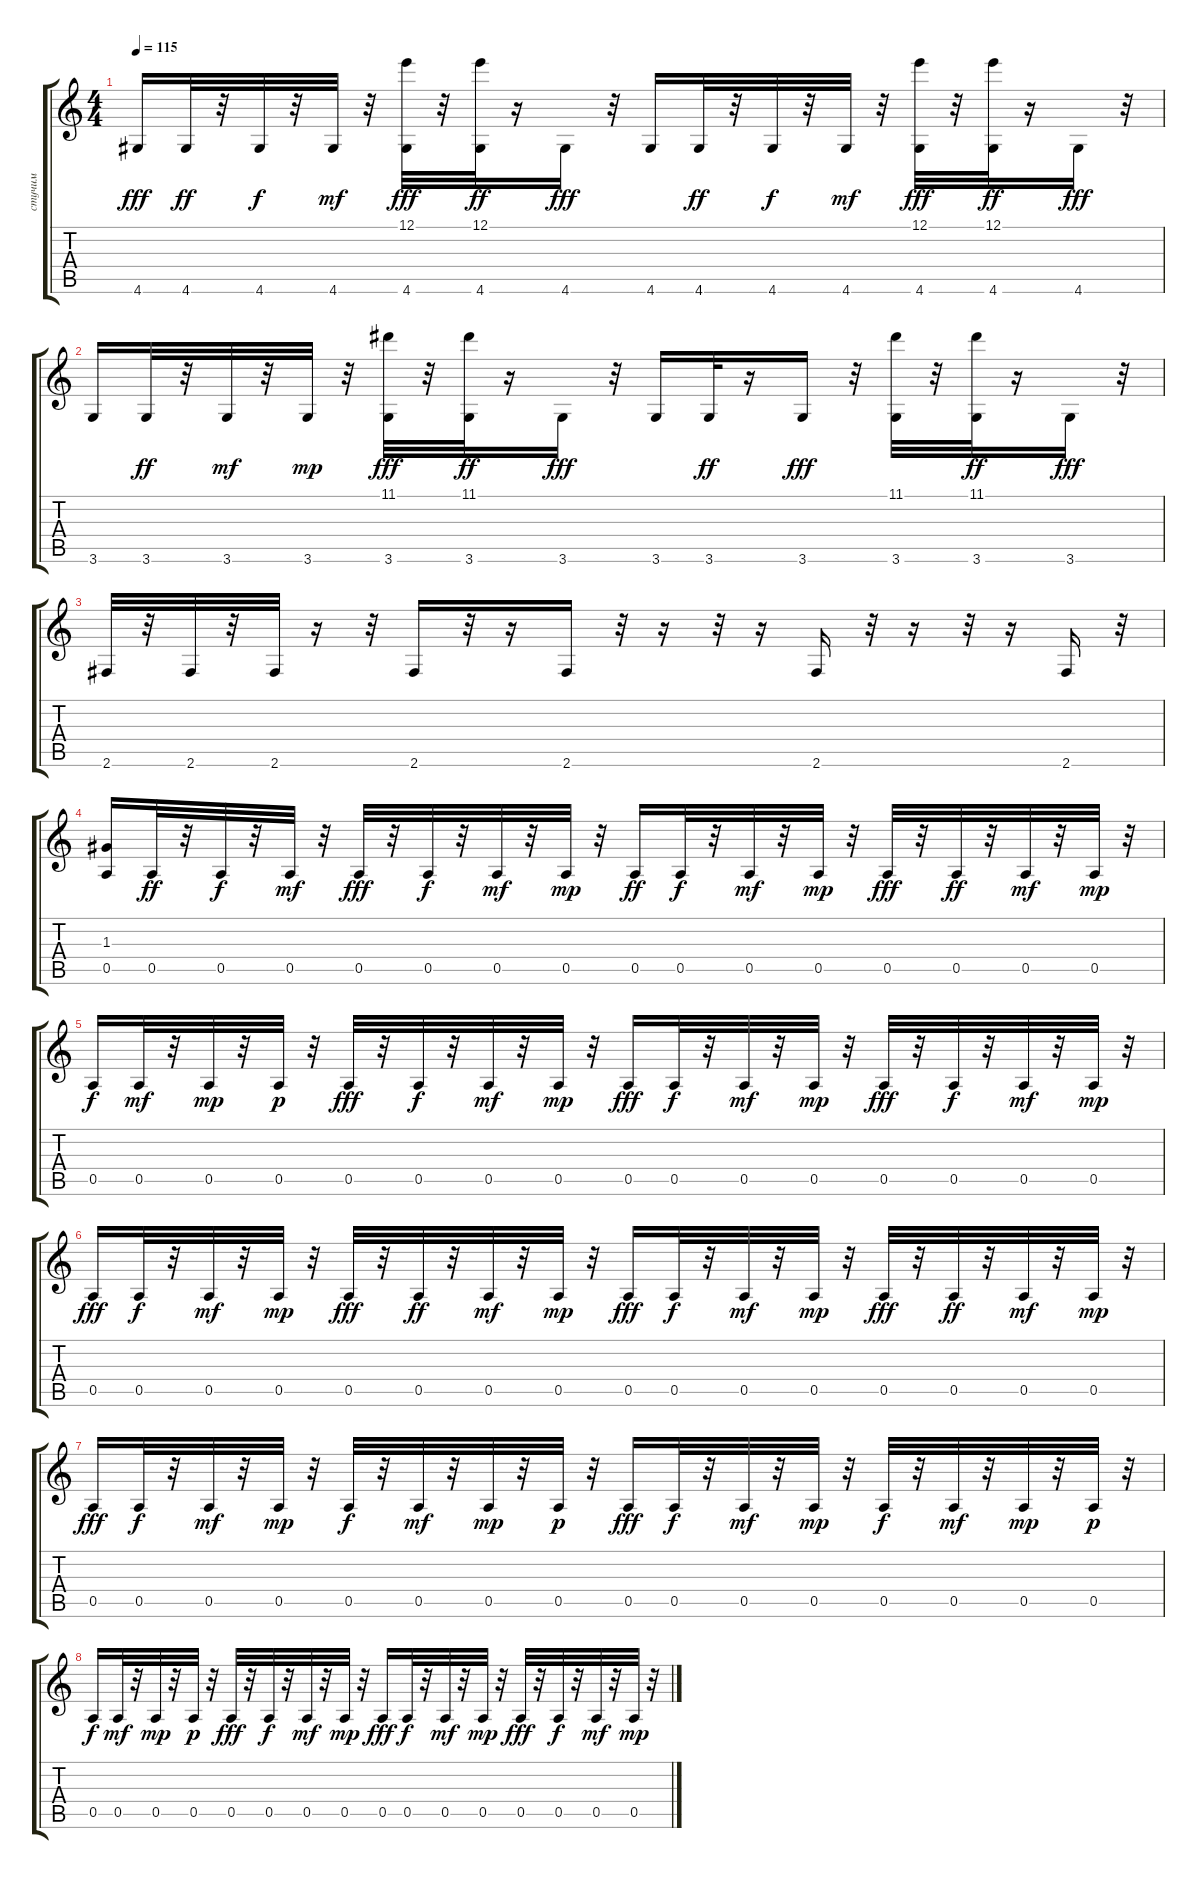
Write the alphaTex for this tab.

\track ("стучим" "стучим") {instrument acousticguitarnylon}
\staff {score tabs}
\tuning (E4 B3 G3 D3 A2 E2) {hide}
\ts (4 4)
\tempo 115
\clef g2
\ks c
4.6.16{dy fff} 4.6.32{dy ff} r.32 4.6.32{dy f} r.32 4.6.32{dy mf} r.32 (12.1 4.6).32{dy fff} r.32 (12.1 4.6).32{dy ff} r.16 4.6.16{dy fff} r.32 4.6.16 4.6.32{dy ff} r.32 4.6.32{dy f} r.32 4.6.32{dy mf} r.32 (12.1 4.6).32{dy fff} r.32 (12.1 4.6).32{dy ff} r.16 4.6.16{dy fff} r.32 |
3.6.16 3.6.32{dy ff} r.32 3.6.32{dy mf} r.32 3.6.32{dy mp} r.32 (11.1 3.6).32{dy fff} r.32 (11.1 3.6).32{dy ff} r.16 3.6.16{dy fff} r.32 3.6.16 3.6.32{dy ff} r.16 3.6.16{dy fff} r.32 (11.1 3.6).32 r.32 (11.1 3.6).32{dy ff} r.16 3.6.16{dy fff} r.32 |
2.6.32 r.32 2.6.32 r.32 2.6.32 r.16 r.32 2.6.16 r.32 r.16 2.6.16 r.32 r.16 r.32 r.16 2.6.16 r.32 r.16 r.32 r.16 2.6.16 r.32 |
(1.3 0.5).16 0.5.32{dy ff} r.32 0.5.32{dy f} r.32 0.5.32{dy mf} r.32 0.5.32{dy fff} r.32 0.5.32{dy f} r.32 0.5.32{dy mf} r.32 0.5.32{dy mp} r.32 0.5.16{dy ff} 0.5.32{dy f} r.32 0.5.32{dy mf} r.32 0.5.32{dy mp} r.32 0.5.32{dy fff} r.32 0.5.32{dy ff} r.32 0.5.32{dy mf} r.32 0.5.32{dy mp} r.32 |
0.5.16{dy f} 0.5.32{dy mf} r.32 0.5.32{dy mp} r.32 0.5.32{dy p} r.32 0.5.32{dy fff} r.32 0.5.32{dy f} r.32 0.5.32{dy mf} r.32 0.5.32{dy mp} r.32 0.5.16{dy fff} 0.5.32{dy f} r.32 0.5.32{dy mf} r.32 0.5.32{dy mp} r.32 0.5.32{dy fff} r.32 0.5.32{dy f} r.32 0.5.32{dy mf} r.32 0.5.32{dy mp} r.32 |
0.5.16{dy fff} 0.5.32{dy f} r.32 0.5.32{dy mf} r.32 0.5.32{dy mp} r.32 0.5.32{dy fff} r.32 0.5.32{dy ff} r.32 0.5.32{dy mf} r.32 0.5.32{dy mp} r.32 0.5.16{dy fff} 0.5.32{dy f} r.32 0.5.32{dy mf} r.32 0.5.32{dy mp} r.32 0.5.32{dy fff} r.32 0.5.32{dy ff} r.32 0.5.32{dy mf} r.32 0.5.32{dy mp} r.32 |
0.5.16{dy fff} 0.5.32{dy f} r.32 0.5.32{dy mf} r.32 0.5.32{dy mp} r.32 0.5.32{dy f} r.32 0.5.32{dy mf} r.32 0.5.32{dy mp} r.32 0.5.32{dy p} r.32 0.5.16{dy fff} 0.5.32{dy f} r.32 0.5.32{dy mf} r.32 0.5.32{dy mp} r.32 0.5.32{dy f} r.32 0.5.32{dy mf} r.32 0.5.32{dy mp} r.32 0.5.32{dy p} r.32 |
0.5.16{dy f} 0.5.32{dy mf} r.32 0.5.32{dy mp} r.32 0.5.32{dy p} r.32 0.5.32{dy fff} r.32 0.5.32{dy f} r.32 0.5.32{dy mf} r.32 0.5.32{dy mp} r.32 0.5.16{dy fff} 0.5.32{dy f} r.32 0.5.32{dy mf} r.32 0.5.32{dy mp} r.32 0.5.32{dy fff} r.32 0.5.32{dy f} r.32 0.5.32{dy mf} r.32 0.5.32{dy mp} r.32
